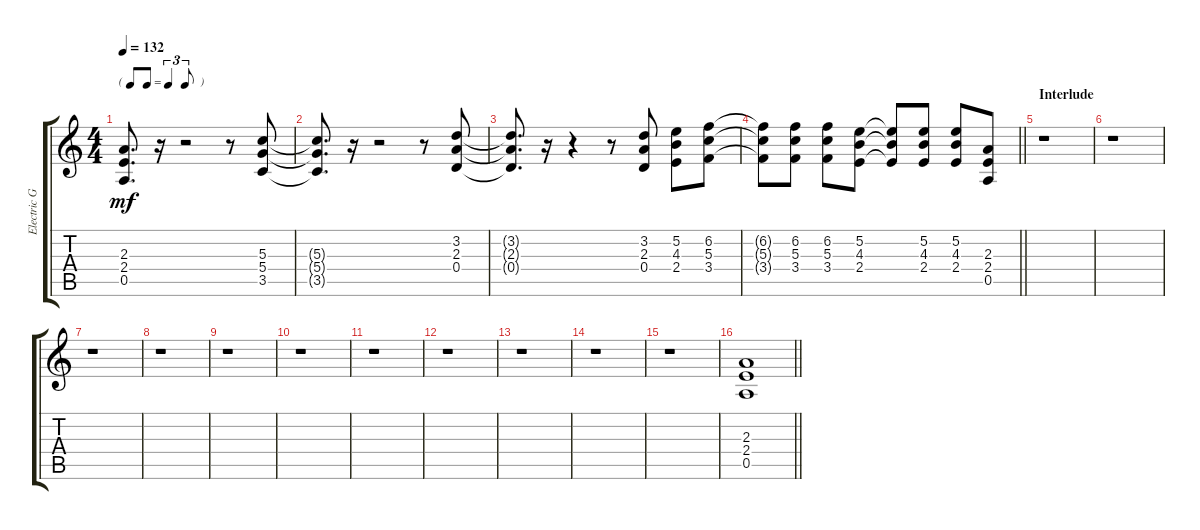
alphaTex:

\track ("Electric Guitar 1 [Double]" "Electric G") {instrument overdrivenguitar}
\staff {score tabs}
\tuning (E4 B3 G3 D3 A2 E2) {hide}
\ts (4 4)
\tf triplet8th
\tempo 132
\clef g2
\ks c
(2.3{t} 2.4{t} 0.5{t}).8{d dy mf} r.16 r.2 r.8 (5.3 5.4 3.5).8 |
(5.3{t} 5.4{t} 3.5{t}).8{d} r.16 r.2 r.8 (3.2 2.3 0.4).8 |
(3.2{t} 2.3{t} 0.4{t}).8{d} r.16 r.4 r.8 (3.2 2.3 0.4).8 (5.2 4.3 2.4).8 (6.2 5.3 3.4).8 |
\barLineRight lightlight
(6.2{t} 5.3{t} 3.4{t}).8 (6.2 5.3 3.4).8 (6.2 5.3 3.4).8 (5.2 4.3 2.4).8 (5.2{t} 4.3{t} 2.4{t}).8 (5.2 4.3 2.4).8 (5.2 4.3 2.4).8 (2.3 2.4 0.5).8 |
\section ("" "Interlude")
r.1 |
r.1 |
r.1 |
r.1 |
r.1 |
r.1 |
r.1 |
r.1 |
r.1 |
r.1 |
r.1{volume 0} |
\barLineRight lightlight
(2.3 2.4 0.5).1{volume 13}
